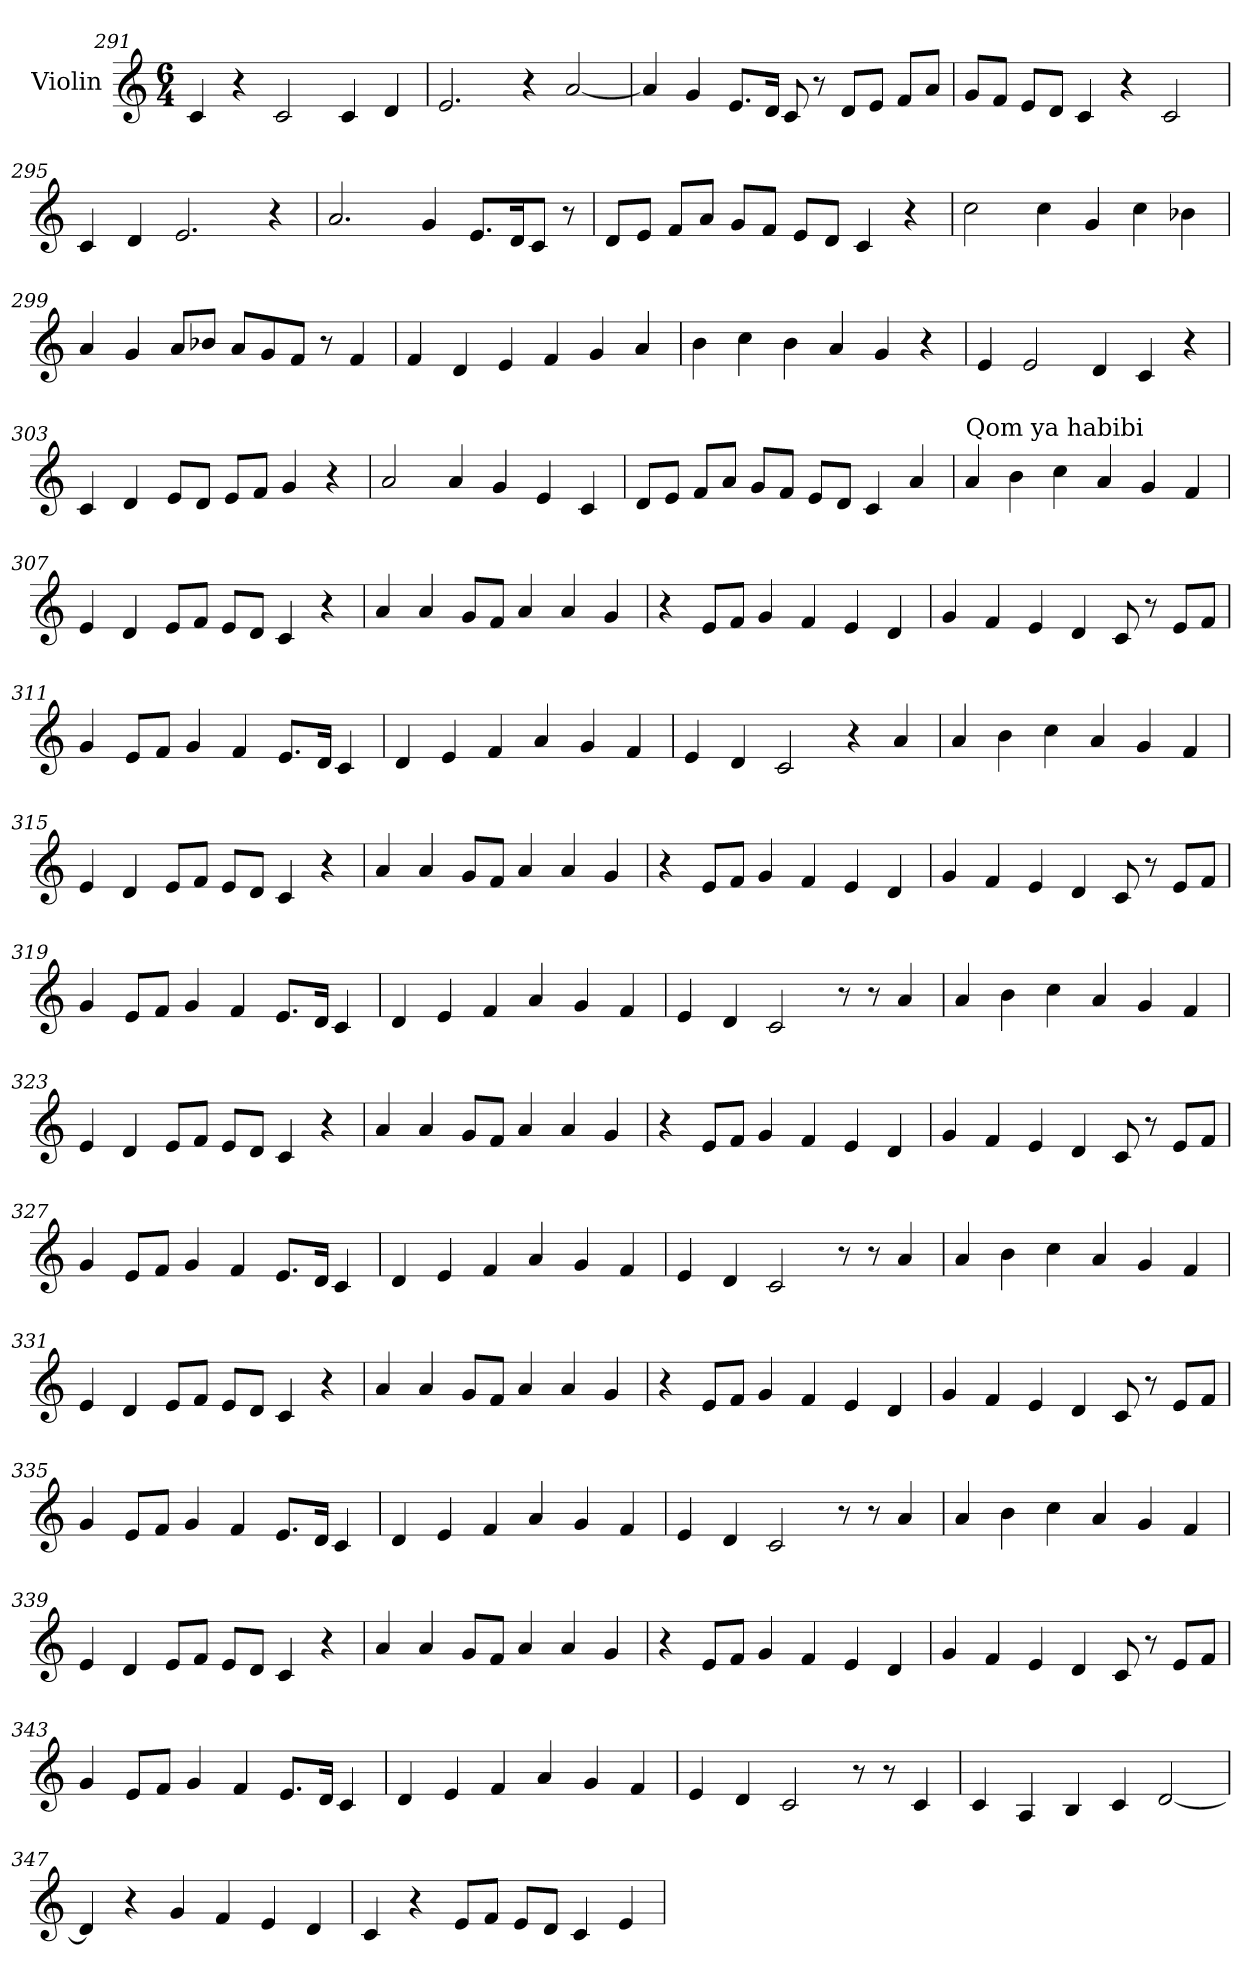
**kern
*part1
*staff1
*I"Violin
*clefG2
*k[]
*M6/4
=291
4c/
4r
2c/
4c/
4d/
=292
2.e/
4r
[2a/
!!LO:LB:g=z
=293
4a/]
4g/
8.e/L
16d/Jk
8c/
8r
8d/L
8e/J
8f/L
8a/J
=294
8g/L
8f/J
8e/L
8d/J
4c/
4r
2c/
=295
4c/
4d/
2.e/
4r
=296
2.a/
4g/
8.e/L
16d/K
8c/J
8r
!!LO:LB:g=z
=297
8d/L
8e/J
8f/L
8a/J
8g/L
8f/J
8e/L
8d/J
4c/
4r
=298
2cc\
4cc\
4g/
4cc\
4b-X\
=299
4a/
4g/
8a/L
8b-X/J
8a/L
8g/
8f/J
8r
4f/
!!LO:LB:g=z
=300
4f/
4d/
4e/
4f/
4g/
4a/
=301
4b\
4cc\
4b\
4a/
4g/
4r
=302
4e/
2e/
4d/
4c/
4r
=303
4c/
4d/
8e/L
8d/J
8e/L
8f/J
4g/
4r
!!LO:LB:g=z
=304
2a/
4a/
4g/
4e/
4c/
=305
8d/L
8e/J
8f/L
8a/J
8g/L
8f/J
8e/L
8d/J
4c/
4a/
=306
!LO:TX:a:t=Qom ya habibi
4a/
4b\
4cc\
4a/
4g/
4f/
=307
4e/
4d/
8e/L
8f/J
8e/L
8d/J
4c/
4r
!!LO:PB:g=z
=308
4a/
4a/
8g/L
8f/J
4a/
4a/
4g/
=309
4r
8e/L
8f/J
4g/
4f/
4e/
4d/
=310
4g/
4f/
4e/
4d/
8c/
8r
8e/L
8f/J
!!LO:LB:g=z
=311
4g/
8e/L
8f/J
4g/
4f/
8.e/L
16d/Jk
4c/
=312
4d/
4e/
4f/
4a/
4g/
4f/
=313
4e/
4d/
2c/
4r
4a/
=314
4a/
4b\
4cc\
4a/
4g/
4f/
!!LO:LB:g=z
=315
4e/
4d/
8e/L
8f/J
8e/L
8d/J
4c/
4r
=316
4a/
4a/
8g/L
8f/J
4a/
4a/
4g/
=317
4r
8e/L
8f/J
4g/
4f/
4e/
4d/
!!LO:LB:g=z
=318
4g/
4f/
4e/
4d/
8c/
8r
8e/L
8f/J
=319
4g/
8e/L
8f/J
4g/
4f/
8.e/L
16d/Jk
4c/
=320
4d/
4e/
4f/
4a/
4g/
4f/
=321
4e/
4d/
2c/
8r
8r
4a/
!!LO:LB:g=z
=322
4a/
4b\
4cc\
4a/
4g/
4f/
=323
4e/
4d/
8e/L
8f/J
8e/L
8d/J
4c/
4r
=324
4a/
4a/
8g/L
8f/J
4a/
4a/
4g/
=325
4r
8e/L
8f/J
4g/
4f/
4e/
4d/
!!LO:LB:g=z
=326
4g/
4f/
4e/
4d/
8c/
8r
8e/L
8f/J
=327
4g/
8e/L
8f/J
4g/
4f/
8.e/L
16d/Jk
4c/
=328
4d/
4e/
4f/
4a/
4g/
4f/
=329
4e/
4d/
2c/
8r
8r
4a/
!!LO:LB:g=z
=330
4a/
4b\
4cc\
4a/
4g/
4f/
=331
4e/
4d/
8e/L
8f/J
8e/L
8d/J
4c/
4r
=332
4a/
4a/
8g/L
8f/J
4a/
4a/
4g/
=333
4r
8e/L
8f/J
4g/
4f/
4e/
4d/
!!LO:LB:g=z
=334
4g/
4f/
4e/
4d/
8c/
8r
8e/L
8f/J
=335
4g/
8e/L
8f/J
4g/
4f/
8.e/L
16d/Jk
4c/
=336
4d/
4e/
4f/
4a/
4g/
4f/
=337
4e/
4d/
2c/
8r
8r
4a/
!!LO:PB:g=z
=338
4a/
4b\
4cc\
4a/
4g/
4f/
=339
4e/
4d/
8e/L
8f/J
8e/L
8d/J
4c/
4r
=340
4a/
4a/
8g/L
8f/J
4a/
4a/
4g/
=341
4r
8e/L
8f/J
4g/
4f/
4e/
4d/
!!LO:LB:g=z
=342
4g/
4f/
4e/
4d/
8c/
8r
8e/L
8f/J
=343
4g/
8e/L
8f/J
4g/
4f/
8.e/L
16d/Jk
4c/
=344
4d/
4e/
4f/
4a/
4g/
4f/
=345
4e/
4d/
2c/
8r
8r
4c/
!!LO:LB:g=z
=346
4c/
4A/
4B/
4c/
[2d/
=347
4d/]
4r
4g/
4f/
4e/
4d/
=348
4c/
4r
8e/L
8f/J
8e/L
8d/J
4c/
4e/
=
*-
